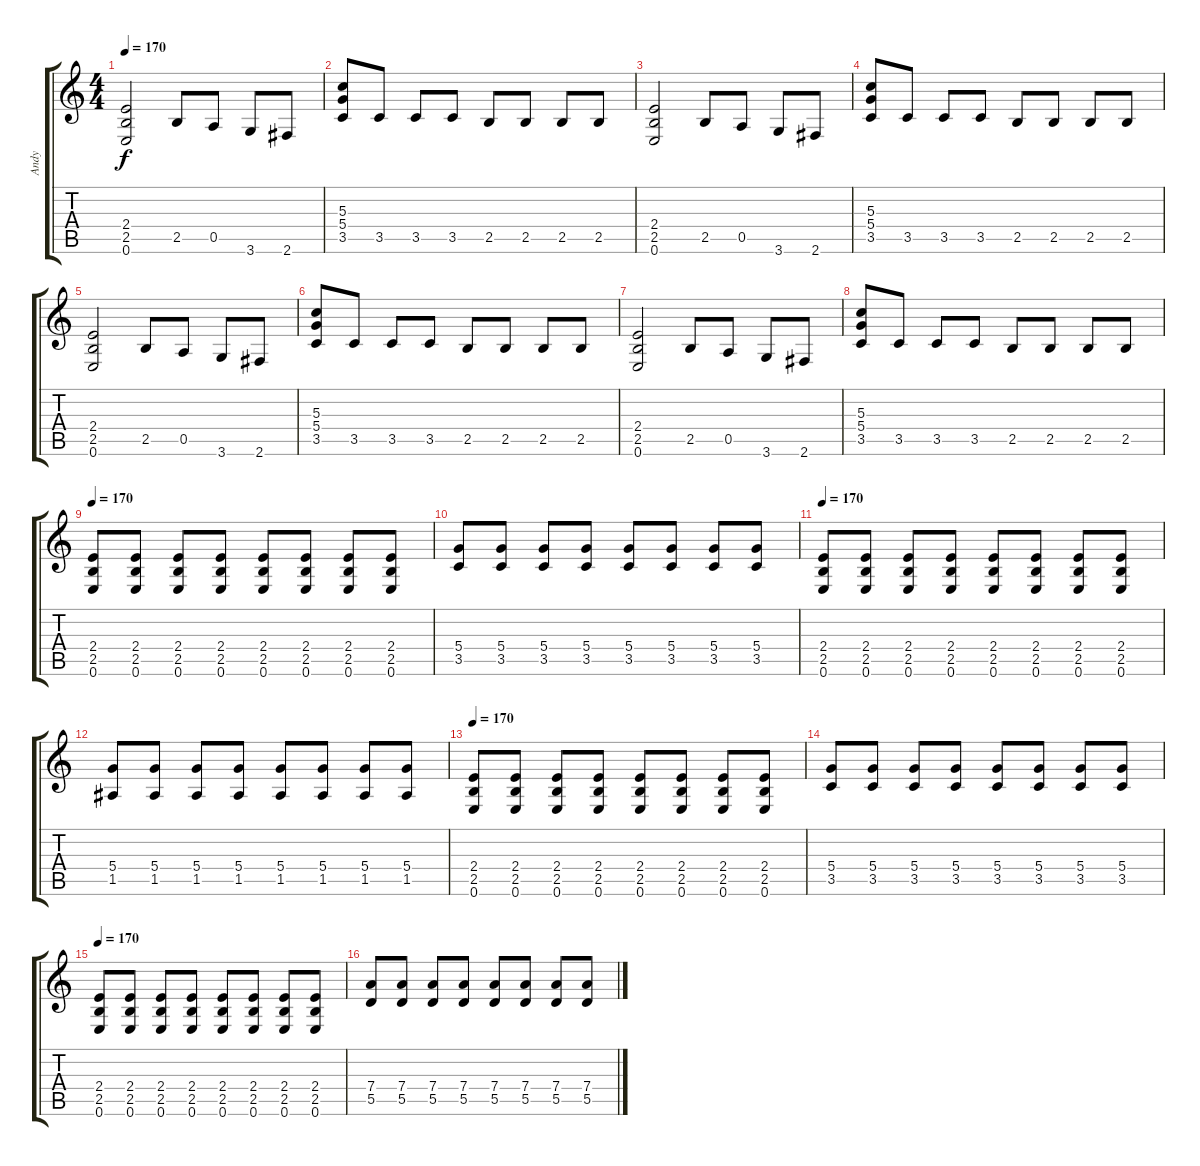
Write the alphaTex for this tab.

\track ("Andy" "Andy") {instrument electricguitarjazz}
\staff {score tabs}
\tuning (E4 B3 G3 D3 A2 E2) {hide}
\ts (4 4)
\tempo 170
\clef g2
\ks c
(2.4 2.5 0.6).2{dy f} 2.5.8 0.5.8 3.6.8 2.6.8 |
(5.3 5.4 3.5).8 3.5.8 3.5.8 3.5.8 2.5.8 2.5.8 2.5.8 2.5.8 |
(2.4 2.5 0.6).2 2.5.8 0.5.8 3.6.8 2.6.8 |
(5.3 5.4 3.5).8 3.5.8 3.5.8 3.5.8 2.5.8 2.5.8 2.5.8 2.5.8 |
(2.4 2.5 0.6).2 2.5.8 0.5.8 3.6.8 2.6.8 |
(5.3 5.4 3.5).8 3.5.8 3.5.8 3.5.8 2.5.8 2.5.8 2.5.8 2.5.8 |
(2.4 2.5 0.6).2 2.5.8 0.5.8 3.6.8 2.6.8 |
(5.3 5.4 3.5).8 3.5.8 3.5.8 3.5.8 2.5.8 2.5.8 2.5.8 2.5.8 |
\tempo 170
(2.4 2.5 0.6).8{volume 13 instrument distortionguitar} (2.4 2.5 0.6).8 (2.4 2.5 0.6).8 (2.4 2.5 0.6).8 (2.4 2.5 0.6).8 (2.4 2.5 0.6).8 (2.4 2.5 0.6).8 (2.4 2.5 0.6).8 |
(5.4 3.5).8 (5.4 3.5).8 (5.4 3.5).8 (5.4 3.5).8 (5.4 3.5).8 (5.4 3.5).8 (5.4 3.5).8 (5.4 3.5).8 |
\tempo 170
(2.4 2.5 0.6).8{volume 13 instrument distortionguitar} (2.4 2.5 0.6).8 (2.4 2.5 0.6).8 (2.4 2.5 0.6).8 (2.4 2.5 0.6).8 (2.4 2.5 0.6).8 (2.4 2.5 0.6).8 (2.4 2.5 0.6).8 |
(5.4 1.5).8 (5.4 1.5).8 (5.4 1.5).8 (5.4 1.5).8 (5.4 1.5).8 (5.4 1.5).8 (5.4 1.5).8 (5.4 1.5).8 |
\tempo 170
(2.4 2.5 0.6).8{volume 13 instrument distortionguitar} (2.4 2.5 0.6).8 (2.4 2.5 0.6).8 (2.4 2.5 0.6).8 (2.4 2.5 0.6).8 (2.4 2.5 0.6).8 (2.4 2.5 0.6).8 (2.4 2.5 0.6).8 |
(5.4 3.5).8 (5.4 3.5).8 (5.4 3.5).8 (5.4 3.5).8 (5.4 3.5).8 (5.4 3.5).8 (5.4 3.5).8 (5.4 3.5).8 |
\tempo 170
(2.4 2.5 0.6).8{volume 13 instrument distortionguitar} (2.4 2.5 0.6).8 (2.4 2.5 0.6).8 (2.4 2.5 0.6).8 (2.4 2.5 0.6).8 (2.4 2.5 0.6).8 (2.4 2.5 0.6).8 (2.4 2.5 0.6).8 |
(7.4 5.5).8 (7.4 5.5).8 (7.4 5.5).8 (7.4 5.5).8 (7.4 5.5).8 (7.4 5.5).8 (7.4 5.5).8 (7.4 5.5).8
